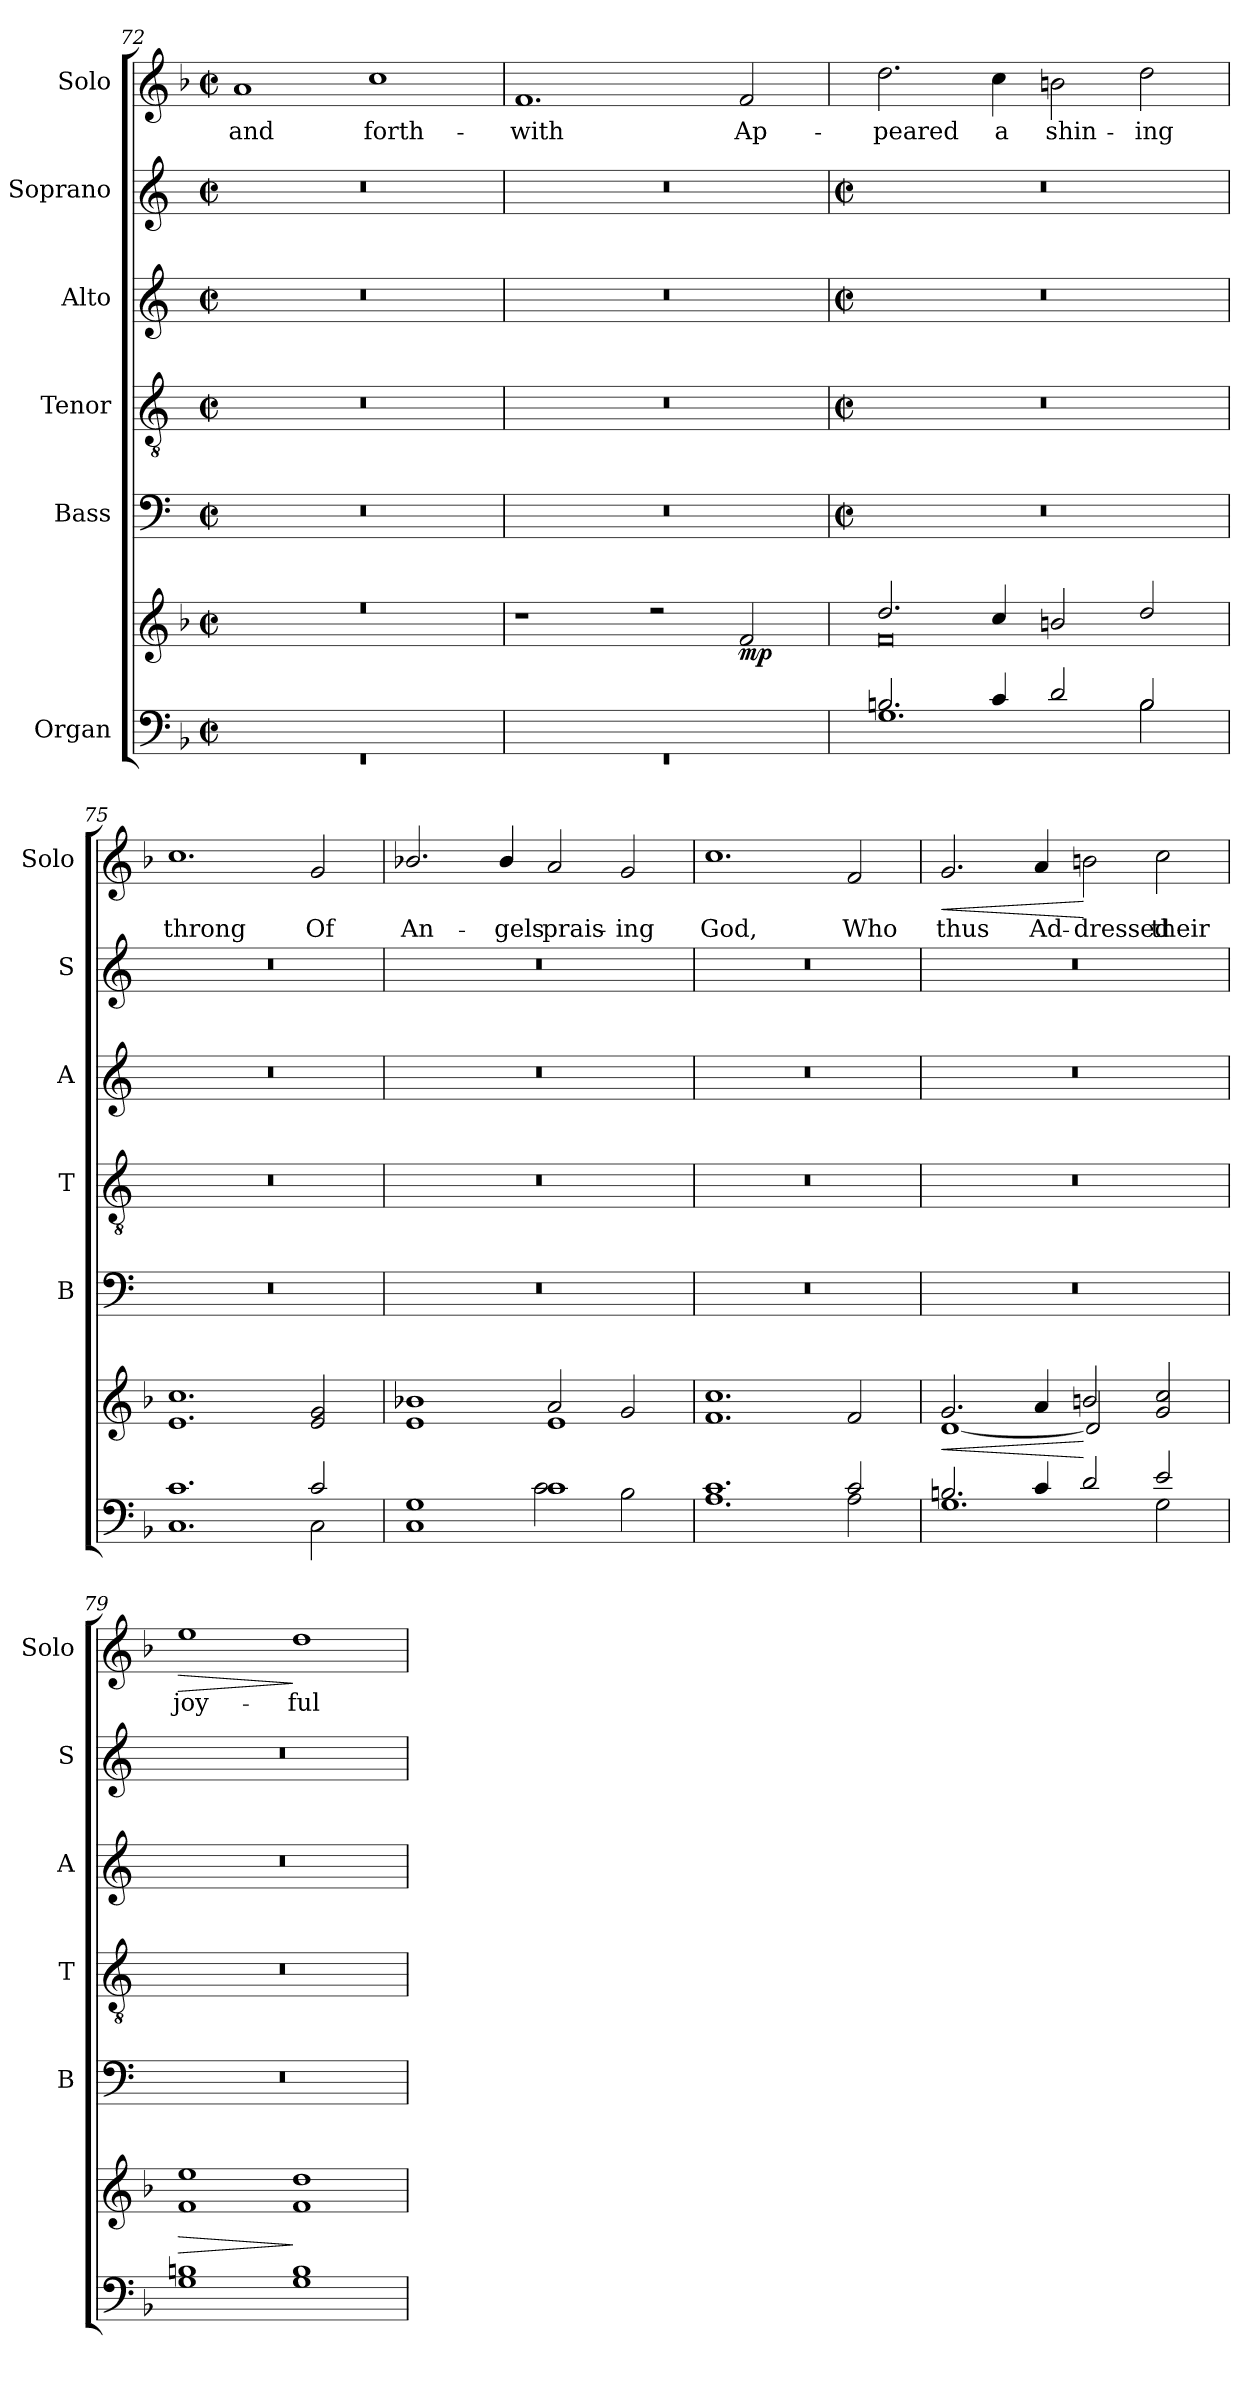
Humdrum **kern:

**kern	**kern	**dynam	**kern	**kern	**kern	**kern	**kern	**text	**dynam
*part6	*part6	*part6	*part5	*part4	*part3	*part2	*part1	*part1	*part1
*staff7	*staff6	*staff6/7	*staff5	*staff4	*staff3	*staff2	*staff1	*staff1	*staff1
*I"Organ	*	*	*I"Bass	*I"Tenor	*I"Alto	*I"Soprano	*I"Solo	*	*
*	*	*	*I'B	*I'T	*I'A	*I'S	*I'Solo	*	*
*clefF4	*clefG2	*	*clefF4	*clefGv2	*clefG2	*clefG2	*clefG2	*	*
*k[b-]	*k[b-]	*	*k[]	*k[]	*k[]	*k[]	*k[b-]	*	*
*F:	*F:	*	*C:	*C:	*C:	*C:	*F:	*	*
*M4/2	*M4/2	*	*M4/2	*M4/2	*M4/2	*M4/2	*M4/2	*	*
*met(c|)	*met(c|)	*	*met(c|)	*met(c|)	*met(c|)	*met(c|)	*met(c|)	*	*
=72	=72	=72	=72	=72	=72	=72	=72	=72	=72
*^	*^	*	*	*	*	*	*	*	*
!	!	!	!	!	!	!	!	!	!	!LO:LY:b	!
0ryy	0r	0r	0ryy	.	0r	0r	0r	0r	1a	and	.
!	!	!	!	!	!	!	!	!	!	!LO:LY:b	!
.	.	.	.	.	.	.	.	.	1cc	forth-	.
=73	=73	=73	=73	=73	=73	=73	=73	=73	=73	=73	=73
!	!	!	!	!	!	!	!	!	!	!LO:LY:b	!
0ryy	0r	1r	0ryy	.	0r	0r	0r	0r	1.f	-with	.
.	.	2r	.	.	.	.	.	.	.	.	.
!	!	!	!	!LO:DY:b	!	!	!	!	!	!LO:LY:b	!
.	.	2f	.	mp	.	.	.	.	2f	Ap-	.
!!LO:LB:g=z
=74	=74	=74	=74	=74	=74	=74	=74	=74	=74	=74	=74
*	*	*	*	*	*M4/2	*M4/2	*M4/2	*M4/2	*	*	*
*	*	*	*	*	*met(c|)	*met(c|)	*met(c|)	*met(c|)	*	*	*
!	!	!	!	!LO:DY:b=2	!	!	!	!	!	!LO:LY:b	!
!	!	!	!	!LO:DY:n=1:b=2	!	!	!	!	!	!	!
!	!	!	!	!LO:DY:n=2:b	!	!	!	!	!	!	!
2.Bn/	1.G\	2.dd/	0f\	mp mp mp	0r	0r	0r	0r	2.dd	-peared	.
!	!	!	!	!	!	!	!	!	!	!LO:LY:b	!
4c/	.	4cc/	.	.	.	.	.	.	4cc	a	.
!	!	!	!	!	!	!	!	!	!	!LO:LY:b	!
2d/	.	2bn/	.	.	.	.	.	.	2bn	shin-	.
!	!	!	!	!	!	!	!	!	!	!LO:LY:b	!
2B/	2B\	2dd/	.	.	.	.	.	.	2dd	-ing	.
=75	=75	=75	=75	=75	=75	=75	=75	=75	=75	=75	=75
!	!	!	!	!	!	!	!	!	!	!LO:LY:b	!
1.c/	1.C\	1.e 1.cc	0ryy	.	0r	0r	0r	0r	1.cc	throng	.
!	!	!	!	!	!	!	!	!	!	!LO:LY:b	!
2c/	2C\	2e 2g	.	.	.	.	.	.	2g	Of	.
=76	=76	=76	=76	=76	=76	=76	=76	=76	=76	=76	=76
!	!	!	!	!	!	!	!	!	!	!LO:LY:b	!
1G/	1C\	1e/ 1b-X/	1ryy	.	0r	0r	0r	0r	2.b-X/	An-	.
!	!	!	!	!	!	!	!	!	!	!LO:LY:b	!
.	.	.	.	.	.	.	.	.	4b-/	-gels	.
!	!	!	!	!	!	!	!	!	!	!LO:LY:b	!
1c/	2c\	2a	1e\	.	.	.	.	.	2a	prais-	.
!	!	!	!	!	!	!	!	!	!	!LO:LY:b	!
.	2B-\	2g	.	.	.	.	.	.	2g	-ing	.
=77	=77	=77	=77	=77	=77	=77	=77	=77	=77	=77	=77
!	!	!	!	!	!	!	!	!	!	!LO:LY:b	!
1.c/	1.A\	1.f 1.cc	0ryy	.	0r	0r	0r	0r	1.cc	God,	.
!	!	!	!	!	!	!	!	!	!	!LO:LY:b	!
2c/	2A\	2f	.	.	.	.	.	.	2f	Who	.
=78	=78	=78	=78	=78	=78	=78	=78	=78	=78	=78	=78
!	!	!	!	!LO:HP:b	!	!	!	!	!	!LO:LY:b	!LO:HP:b
2.Bn/	1.G\	2.g	[1d\	<	0r	0r	0r	0r	2.g	thus	<
!	!	!	!	!	!	!	!	!	!	!LO:LY:b	!
4c/	.	4a	.	.	.	.	.	.	4a	Ad-	.
!	!	!	!	!	!	!	!	!	!	!LO:LY:b	!
2d/	.	2bn/	2d/]	[	.	.	.	.	2bn	-dressed	[
!	!	!	!	!	!	!	!	!	!	!LO:LY:b	!
2e/	2G\	2g 2cc	2ryy	.	.	.	.	.	2cc	their	.
=79	=79	=79	=79	=79	=79	=79	=79	=79	=79	=79	=79
!	!	!	!	!LO:HP:b	!	!	!	!	!	!LO:LY:b	!LO:HP:b
1Bn/	1G\	1f 1ee	0ryy	>	0r	0r	0r	0r	1ee	joy-	>
!	!	!	!	!	!	!	!	!	!	!LO:LY:b	!
1B/	1G\	1f 1dd	.	]	.	.	.	.	1dd	-ful	]
*v	*v	*	*	*	*	*	*	*	*	*	*
*	*v	*v	*	*	*	*	*	*	*	*
=	=	=	=	=	=	=	=	=	=
*-	*-	*-	*-	*-	*-	*-	*-	*-	*-
